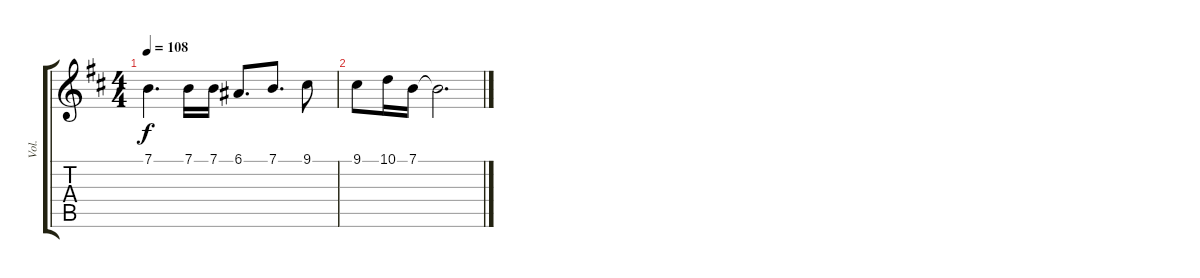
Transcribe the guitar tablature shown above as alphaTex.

\track ("Vol." "Vol.") {instrument orchestralharp}
\staff {score tabs}
\tuning (E4 B3 G3 D3 A2 E2) {hide}
\ts (4 4)
\tempo 108
\clef g2
\ks d
7.1.4{d dy f} 7.1.16 7.1.16 6.1.8{d} 7.1.8{d} 9.1.8 |
9.1.8 10.1.16 7.1.16 7.1{t}.2{d}
